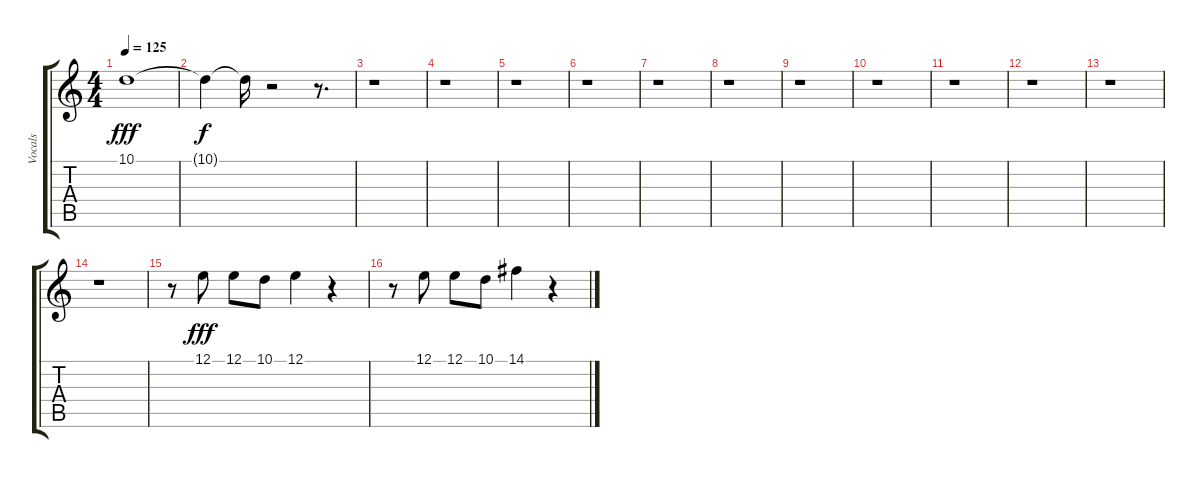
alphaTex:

\track ("Vocals" "Vocals") {instrument harmonica}
\staff {score tabs}
\tuning (E4 B3 G3 D3 A2 E2) {hide}
\ts (4 4)
\tempo 125
\clef g2
\ks c
10.1.1{dy fff} |
10.1{t}.4{dy f} 10.1{t}.16 r.2 r.8{d} |
r.1 |
r.1 |
r.1 |
r.1 |
r.1 |
r.1 |
r.1 |
r.1 |
r.1 |
r.1 |
r.1 |
r.1 |
r.8 12.1.8{dy fff} 12.1.8 10.1.8 12.1.4 r.4 |
r.8 12.1.8 12.1.8 10.1.8 14.1.4 r.4
